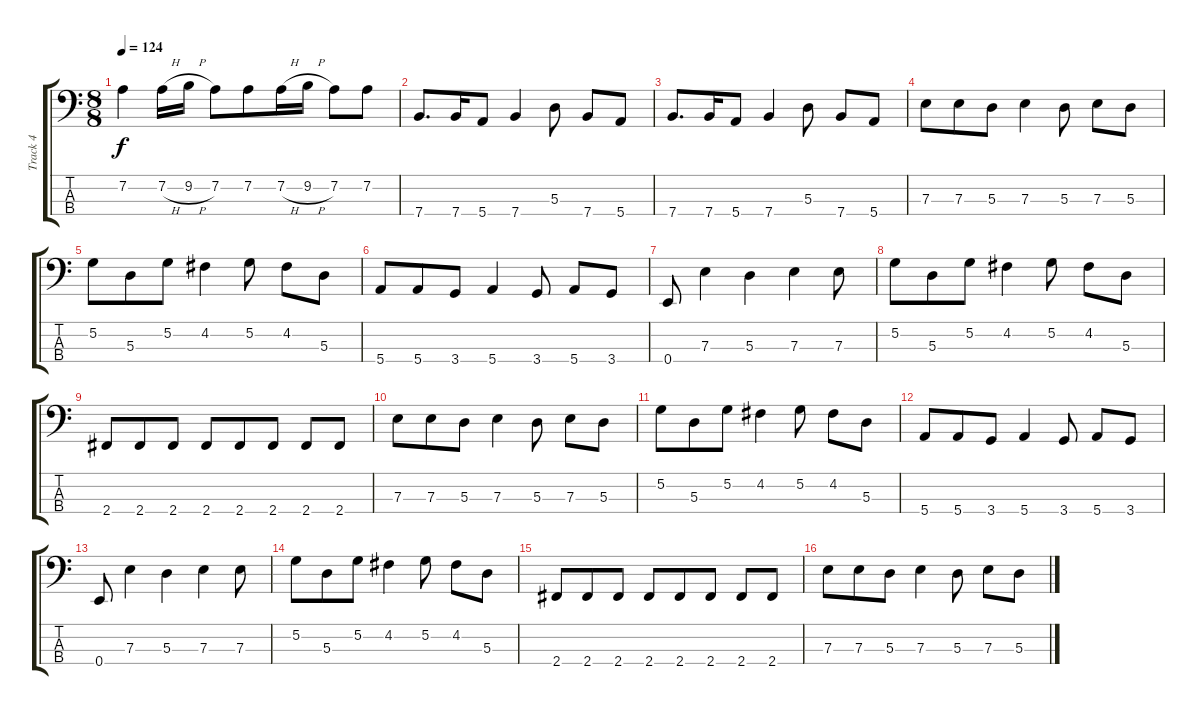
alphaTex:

\track ("Track 4" "Track 4") {instrument electricbassfinger bank 115}
\staff {score tabs}
\tuning (G2 D2 A1 E1) {hide}
\ts (8 8)
\tempo 124
\clef f4
\ks c
7.2.4{dy f} 7.2{h}.16 9.2{h}.16 7.2.8 7.2.8 7.2{h}.16 9.2{h}.16 7.2.8 7.2.8 |
7.4.8{d} 7.4.16 5.4.8 7.4.4 5.3.8 7.4.8 5.4.8 |
7.4.8{d} 7.4.16 5.4.8 7.4.4 5.3.8 7.4.8 5.4.8 |
7.3.8 7.3.8 5.3.8 7.3.4 5.3.8 7.3.8 5.3.8 |
5.2.8 5.3.8 5.2.8 4.2.4 5.2.8 4.2.8 5.3.8 |
5.4.8 5.4.8 3.4.8 5.4.4 3.4.8 5.4.8 3.4.8 |
0.4.8 7.3.4 5.3.4 7.3.4 7.3.8 |
5.2.8 5.3.8 5.2.8 4.2.4 5.2.8 4.2.8 5.3.8 |
2.4.8 2.4.8 2.4.8 2.4.8 2.4.8 2.4.8 2.4.8 2.4.8 |
7.3.8 7.3.8 5.3.8 7.3.4 5.3.8 7.3.8 5.3.8 |
5.2.8 5.3.8 5.2.8 4.2.4 5.2.8 4.2.8 5.3.8 |
5.4.8 5.4.8 3.4.8 5.4.4 3.4.8 5.4.8 3.4.8 |
0.4.8 7.3.4 5.3.4 7.3.4 7.3.8 |
5.2.8 5.3.8 5.2.8 4.2.4 5.2.8 4.2.8 5.3.8 |
2.4.8 2.4.8 2.4.8 2.4.8 2.4.8 2.4.8 2.4.8 2.4.8 |
7.3.8 7.3.8 5.3.8 7.3.4 5.3.8 7.3.8 5.3.8
